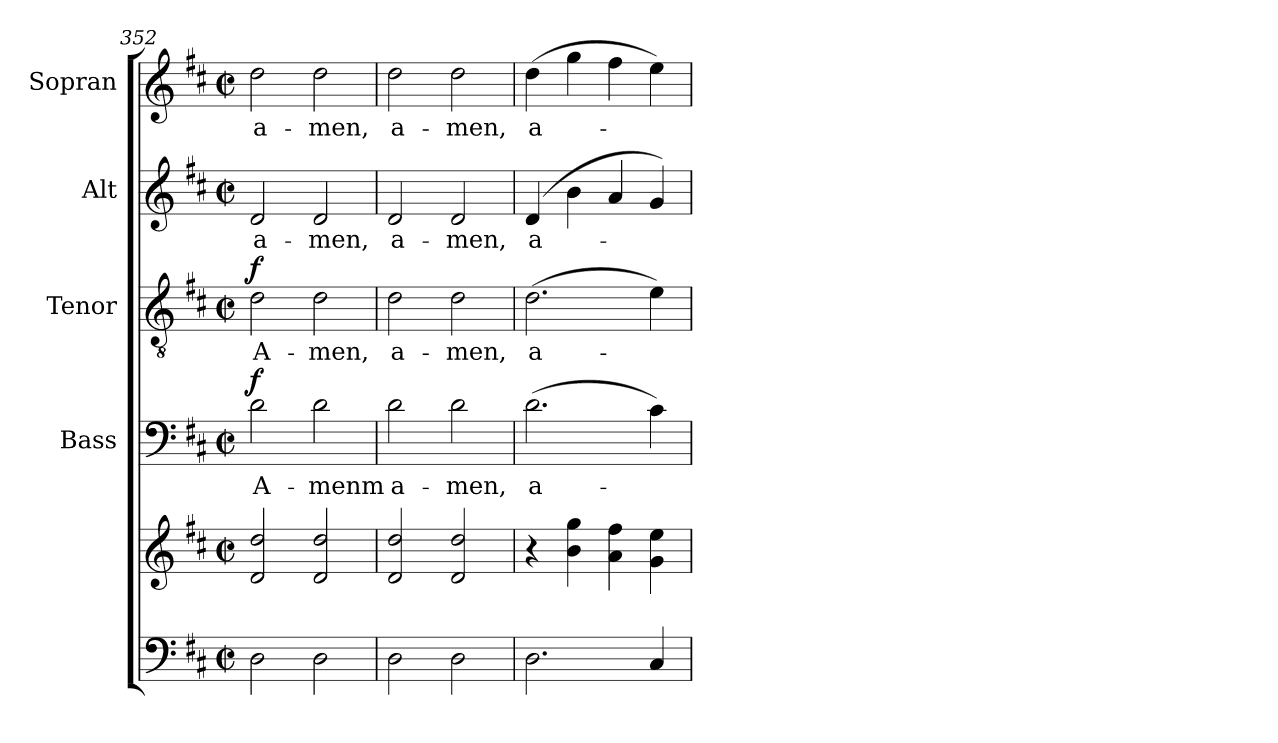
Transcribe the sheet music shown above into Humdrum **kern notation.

**kern	**kern	**kern	**text	**dynam	**kern	**text	**dynam	**kern	**text	**kern	**text
*part5	*part5	*part4	*part4	*part4	*part3	*part3	*part3	*part2	*part2	*part1	*part1
*staff6	*staff5	*staff4	*staff4	*staff4	*staff3	*staff3	*staff3	*staff2	*staff2	*staff1	*staff1
*	*	*I"Bass	*	*	*I"Tenor	*	*	*I"Alt	*	*I"Sopran	*
*	*	*I'B.	*	*	*I'T.	*	*	*I'A.	*	*I'S.	*
*clefF4	*clefG2	*clefF4	*	*	*clefGv2	*	*	*clefG2	*	*clefG2	*
*k[f#c#]	*k[f#c#]	*k[f#c#]	*	*	*k[f#c#]	*	*	*k[f#c#]	*	*k[f#c#]	*
*D:	*D:	*D:	*	*	*D:	*	*	*D:	*	*D:	*
*M2/2	*M2/2	*M2/2	*	*	*M2/2	*	*	*M2/2	*	*M2/2	*
*met(c|)	*met(c|)	*met(c|)	*	*	*met(c|)	*	*	*met(c|)	*	*met(c|)	*
=352	=352	=352	=352	=352	=352	=352	=352	=352	=352	=352	=352
!	!	!	!LO:LY:b	!LO:DY:a	!	!LO:LY:b	!LO:DY:a	!	!LO:LY:b	!	!LO:LY:b
2D\	2d/ 2dd/	2d\	A-	f	2d\	A-	f	2d/	a-	2dd\	a-
!	!	!	!LO:LY:b	!	!	!LO:LY:b	!	!	!LO:LY:b	!	!LO:LY:b
2D\	2d/ 2dd/	2d\	-menm	.	2d\	-men,	.	2d/	-men,	2dd\	-men,
=353	=353	=353	=353	=353	=353	=353	=353	=353	=353	=353	=353
!	!	!	!LO:LY:b	!	!	!LO:LY:b	!	!	!LO:LY:b	!	!LO:LY:b
2D\	2d/ 2dd/	2d\	a-	.	2d\	a-	.	2d/	a-	2dd\	a-
!	!	!	!LO:LY:b	!	!	!LO:LY:b	!	!	!LO:LY:b	!	!LO:LY:b
2D\	2d/ 2dd/	2d\	-men,	.	2d\	-men,	.	2d/	-men,	2dd\	-men,
=354	=354	=354	=354	=354	=354	=354	=354	=354	=354	=354	=354
!	!	!	!LO:LY:b	!	!	!LO:LY:b	!	!	!LO:LY:b	!	!LO:LY:b
2.D\	4r	(>2.d\	a-	.	(>2.d\	a-	.	(4d/	a-	(>4dd\	a-
.	4b\ 4gg\	.	.	.	.	.	.	4b\	.	4gg\	.
.	4a\ 4ff#\	.	.	.	.	.	.	4a/	.	4ff#\	.
4C#/	4g\ 4ee\	4c#\)	.	.	4e\)	.	.	4g/)	.	4ee\)	.
=	=	=	=	=	=	=	=	=	=	=	=
*-	*-	*-	*-	*-	*-	*-	*-	*-	*-	*-	*-
